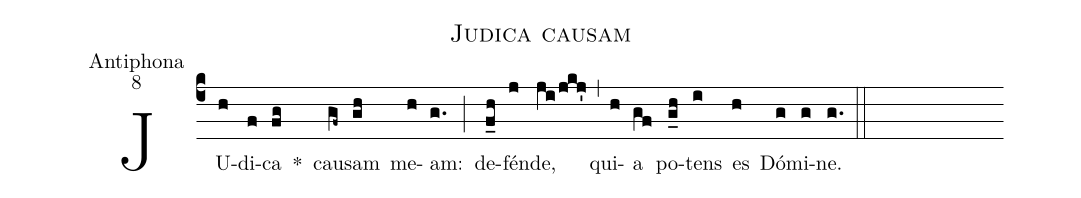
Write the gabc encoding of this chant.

name:Judica causam;
office-part:Antiphona;
mode:8;
%%
(c4) JU(h)di(f)ca(fg) *() cau(gf~)sam(gh) me(h)am:(g.) (;) de(f_h)fén(j)de,(ji/jkj') (,) qui(h)a(gf) po(g_h)tens(i) es(h) Dó(g)mi(g)ne.(g.) (::)
